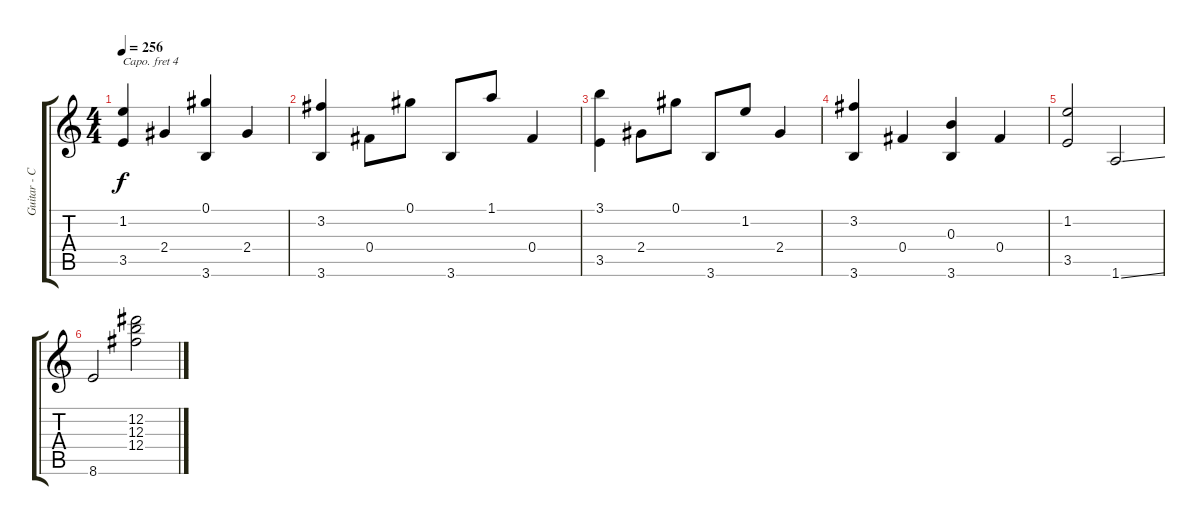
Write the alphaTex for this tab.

\track ("Guitar - Capo up 4 fret" "Guitar - C") {instrument acousticguitarsteel}
\staff {score tabs}
\capo 4
\tuning (E4 B3 G3 D3 A2 E2) {hide}
\ts (4 4)
\tempo 256
\clef g2
\ks c
(1.2 3.5).4{dy f} 2.4.4 (0.1 3.6).4 2.4.4 |
(3.2 3.6).4 0.4.8 0.1.8 3.6.8 1.1.8 0.4.4 |
(3.1 3.5).4 2.4.8 0.1.8 3.6.8 1.2.8 2.4.4 |
(3.2 3.6).4 0.4.4 (0.3 3.6).4 0.4.4 |
(1.2 3.5).2 1.6{ss}.2 |
8.6.2 (12.2 12.3 12.4).2
